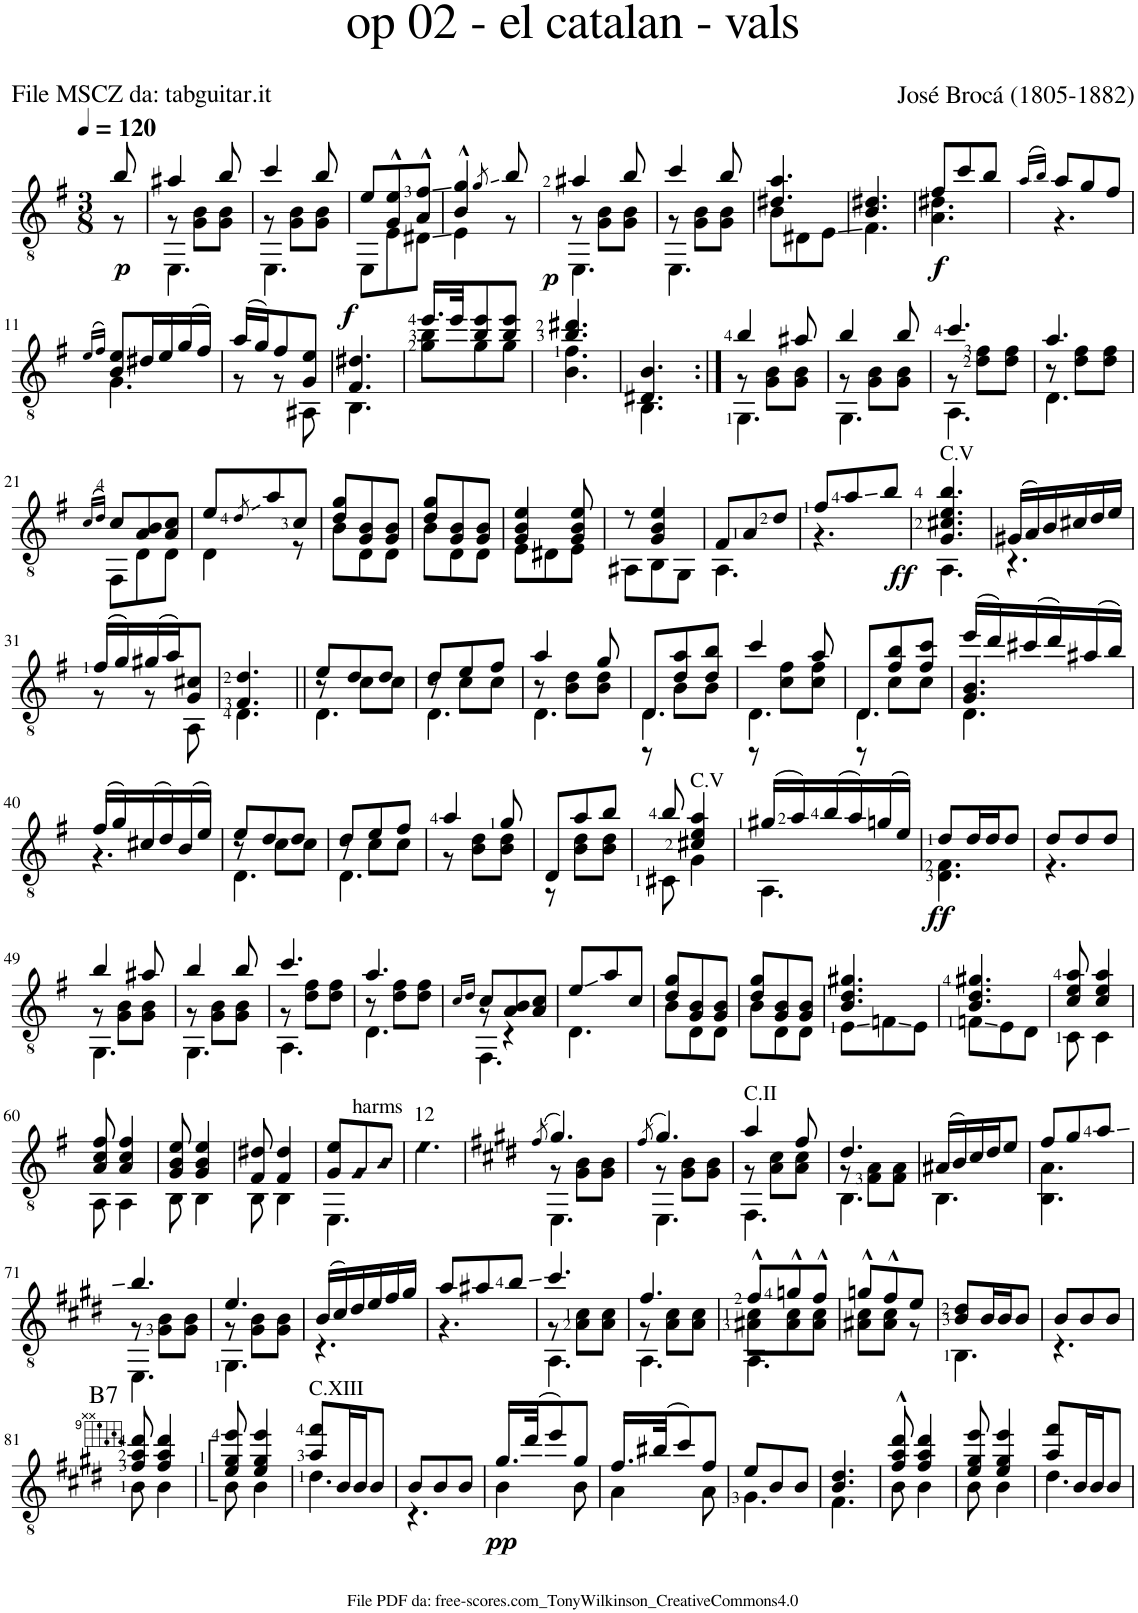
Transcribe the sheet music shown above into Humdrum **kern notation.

**kern	**dynam	**harte
*part1	*part1	*part1
*staff1	*staff1	*
*I"Guitar	*	*
*I'Guit.	*	*
*clefGv2	*	*
*k[f#]	*	*
*M3/8	*	*
*MM120	*	*
=	=	=
*^	*	*
!	!	!LO:DY:b	!
8b/	8r	p	.
=1	=1	=1	=1
*	*^	*	*
4a#X/	8r	4.EE\	.	.
.	8G\ 8B\L	.	.	.
8b/	8G\ 8B\J	.	.	.
=2	=2	=2	=2	=2
4cc/	8r	4.EE\	.	.
.	8G\ 8B\L	.	.	.
!	!	!	!LO:DY:b	!
8b/	8G\ 8B\J	.	f	.
*	*v	*v	*	*
=3	=3	=3	=3
8e/L	8EE\L	.	.
8G/^^ 8e/^^	8E\	.	.
8A/^^ 8f#/^^J	8D#X\J	.	.
=4	=4	=4	=4
4B/^^ 4g/^^	4E\	.	.
8qg/	.	.	.
8b/	8r	.	.
=5	=5	=5	=5
*	*^	*	*
!	!	!	!LO:DY:b	!
4a#X/	8r	4.EE\	p	.
.	8G\ 8B\L	.	.	.
8b/	8G\ 8B\J	.	.	.
=6	=6	=6	=6	=6
4cc/	8r	4.EE\	.	.
.	8G\ 8B\L	.	.	.
8b/	8G\ 8B\J	.	.	.
*	*v	*v	*	*
=7	=7	=7	=7
4.d#X/ 4.a/	8B\L	.	.
.	8D#X\	.	.
.	8E\J	.	.
=8	=8	=8	=8
4.B/ 4.d#X/	4.F#\	.	.
=9	=9	=9	=9
!	!	!LO:DY:b	!
8f#/L	4.A\ 4.d#X\	f	.
8cc/	.	.	.
8b/J	.	.	.
=10	=10	=10	=10
(16qa/LL	.	.	.
16qb/JJ)	.	.	.
8a/L	4.r	.	.
8g/	.	.	.
8f#/J	.	.	.
!!LO:LB:g=z	!!
=11	=11	=11	=11
(16qe/LL	.	.	.
16qf#/JJ)	.	.	.
8B/ 8e/L	4.G\	.	.
16d#X/L	.	.	.
16e/	.	.	.
(16g/	.	.	.
16f#/JJ)	.	.	.
=12	=12	=12	=12
(16a/LL	8r	.	.
16g/J)	.	.	.
8f#/	8r	.	.
8G/ 8e/J	8AA#X\	.	.
=13	=13	=13	=13
4.F#/ 4.d#X/	4.BB\	.	.
=14	=14	=14	=14
16.ee/LL	8g\ 8b\L	.	.
32ee/JK	.	.	.
8b/ 8ee/	8g\	.	.
8b/ 8ee/J	8g\J	.	.
=15	=15	=15	=15
4.b/ 4.dd#X/	4.B\ 4.f#\	.	.
=16	=16	=16	=16
4.D#X/ 4.B/	4.BB\	.	.
=17:|!	=17:|!	=17:|!	=17:|!
*	*^	*	*
4b/	8r	4.GG\	.	.
.	8G\ 8B\L	.	.	.
8a#X/	8G\ 8B\J	.	.	.
=18	=18	=18	=18	=18
4b/	8r	4.GG\	.	.
.	8G\ 8B\L	.	.	.
8b/	8G\ 8B\J	.	.	.
=19	=19	=19	=19	=19
4.cc/	8r	4.AA\	.	.
.	8d\ 8f#\L	.	.	.
.	8d\ 8f#\J	.	.	.
=20	=20	=20	=20	=20
4.a/	8r	4.D\	.	.
.	8d\ 8f#\L	.	.	.
.	8d\ 8f#\J	.	.	.
*v	*v	*v	*	*
!!LO:LB:g=z
=21	=21	=21
(16qc/LL	.	.
16qd/JJ)	.	.
*^	*	*
8c/L	8FF#\L	.	.
8A/ 8B/	8D\	.	.
8A/ 8c/J	8D\J	.	.
=22	=22	=22	=22
8e/L	4D\	.	.
8qd/	.	.	.
8a/	.	.	.
8c/J	8r	.	.
=23	=23	=23	=23
8d/ 8g/L	8B\L	.	.
8G/ 8B/	8D\	.	.
8G/ 8B/J	8D\J	.	.
=24	=24	=24	=24
8d/ 8g/L	8B\L	.	.
8G/ 8B/	8D\	.	.
8G/ 8B/J	8D\J	.	.
=25	=25	=25	=25
4G/ 4B/ 4e/	8E\L	.	.
.	8D#X\	.	.
8G/ 8B/ 8e/	8E\J	.	.
=26	=26	=26	=26
8r	8AA#X\L	.	.
4G/ 4B/ 4e/	8BB\	.	.
.	8GG\J	.	.
=27	=27	=27	=27
8F#/L	4.AA\	.	.
8A/	.	.	.
8d/J	.	.	.
=28	=28	=28	=28
8f#/L	4.r	.	.
8a/	.	.	.
8b/J	.	.	.
=29	=29	=29	=29
!LO:TX:a:t=C.V	!	!	!
!	!	!LO:DY:b	!
4.G/ 4.c#X/ 4.e/ 4.b/	4.AA\	ff	.
=30	=30	=30	=30
(16G#X/LL	4.r	.	.
16A/)	.	.	.
16B/	.	.	.
16c#X/	.	.	.
16d/	.	.	.
16e/JJ	.	.	.
!!LO:LB:g=z	!!
=31	=31	=31	=31
(16f#/LL	8r	.	.
16g/)	.	.	.
(16g#X/	8r	.	.
16a/J)	.	.	.
8G/ 8c#X/J	8AA\	.	.
=32	=32	=32	=32
4.F#/ 4.d/	4.D\	.	.
=33||	=33||	=33||	=33||
*	*^	*	*
8e/L	8r	4.D\	.	.
8d/	8c\L	.	.	.
8d/J	8c\J	.	.	.
=34	=34	=34	=34	=34
8d/L	8r	4.D\	.	.
8e/	8c\L	.	.	.
8f#/J	8c\J	.	.	.
=35	=35	=35	=35	=35
4a/	8r	4.D\	.	.
.	8B\ 8d\L	.	.	.
8g/	8B\ 8d\J	.	.	.
=36	=36	=36	=36	=36
8D/L	4.D\	8r	.	.
8d/ 8a/	.	8B\L	.	.
8d/ 8b/J	.	8B\J	.	.
=37	=37	=37	=37	=37
4cc/	4.D\	8r	.	.
.	.	8c\ 8f#\L	.	.
8a/	.	8c\ 8f#\J	.	.
=38	=38	=38	=38	=38
8D/L	4.D\	8r	.	.
8f#/ 8b/	.	8c\L	.	.
8f#/ 8cc/J	.	8c\J	.	.
=39	=39	=39	=39	=39
(16ee/LL	4.G/ 4.B/	4.D\	.	.
16dd/)	.	.	.	.
(16cc#X/	.	.	.	.
16dd/)	.	.	.	.
(16a#X/	.	.	.	.
16b/JJ)	.	.	.	.
*	*v	*v	*	*
!!LO:LB:g=z
=40	=40	=40	=40
(16f#/LL	4.r	.	.
16g/)	.	.	.
(16c#X/	.	.	.
16d/)	.	.	.
(16B/	.	.	.
16e/JJ)	.	.	.
=41	=41	=41	=41
*	*^	*	*
8e/L	8r	4.D\	.	.
8d/	8c\L	.	.	.
8d/J	8c\J	.	.	.
=42	=42	=42	=42	=42
8d/L	8r	4.D\	.	.
8e/	8c\L	.	.	.
8f#/J	8c\J	.	.	.
*	*v	*v	*	*
=43	=43	=43	=43
4a/	8r	.	.
.	8B\ 8d\L	.	.
8g/	8B\ 8d\J	.	.
=44	=44	=44	=44
8D/L	8r	.	.
8a/	8B\ 8d\L	.	.
8b/J	8B\ 8d\J	.	.
=45	=45	=45	=45
8b/	8C#X\	.	.
!LO:TX:a:t=C.V	!	!	!
4c#X/ 4e/ 4a/	4G\	.	.
=46	=46	=46	=46
(16g#X/LL	4.AA\	.	.
16a/)	.	.	.
(16b/	.	.	.
16a/)	.	.	.
(16gn/	.	.	.
16e/JJ)	.	.	.
=47	=47	=47	=47
!	!	!LO:DY:b	!
8d/L	4.D\ 4.F#\	ff	.
16d/L	.	.	.
16d/J	.	.	.
8d/J	.	.	.
=48	=48	=48	=48
8d/L	4.r	.	.
8d/	.	.	.
8d/J	.	.	.
!!LO:LB:g=z	!!
=49	=49	=49	=49
*	*^	*	*
4b/	8r	4.GG\	.	.
.	8G\ 8B\L	.	.	.
8a#X/	8G\ 8B\J	.	.	.
=50	=50	=50	=50	=50
4b/	8r	4.GG\	.	.
.	8G\ 8B\L	.	.	.
8b/	8G\ 8B\J	.	.	.
=51	=51	=51	=51	=51
4.cc/	8r	4.AA\	.	.
.	8d\ 8f#\L	.	.	.
.	8d\ 8f#\J	.	.	.
=52	=52	=52	=52	=52
4.a/	8r	4.D\	.	.
.	8d\ 8f#\L	.	.	.
.	8d\ 8f#\J	.	.	.
=53	=53	=53	=53	=53
16qc/LL	.	.	.	.
16qd/JJ	.	.	.	.
8c/L	8r	4.FF#\	.	.
8A/ 8B/	4r	.	.	.
8A/ 8c/J	.	.	.	.
*	*v	*v	*	*
=54	=54	=54	=54
8e/L	4.D\	.	.
8a/	.	.	.
8c/J	.	.	.
=55	=55	=55	=55
8d/ 8g/L	8B\L	.	.
8G/ 8B/	8D\	.	.
8G/ 8B/J	8D\J	.	.
=56	=56	=56	=56
8d/ 8g/L	8B\L	.	.
8G/ 8B/	8D\	.	.
8G/ 8B/J	8D\J	.	.
=57	=57	=57	=57
4.B/ 4.d/ 4.g#X/	8E\L	.	.
.	8Fn\	.	.
.	8E\J	.	.
=58	=58	=58	=58
4.B/ 4.d/ 4.g#X/	8Fn\L	.	.
.	8E\	.	.
.	8D\J	.	.
=59	=59	=59	=59
8c/ 8e/ 8a/	8C\	.	.
4c/ 4e/ 4a/	4C\	.	.
!!LO:LB:g=z	!!
=60	=60	=60	=60
8A/ 8c/ 8f#/	8AA\	.	.
4A/ 4c/ 4f#/	4AA\	.	.
=61	=61	=61	=61
8G/ 8B/ 8e/	8BB\	.	.
4G/ 4B/ 4e/	4BB\	.	.
=62	=62	=62	=62
8F#/ 8d#X/	8BB\	.	.
4F#/ 4d#/	4BB\	.	.
=63	=63	=63	=63
8G/ 8e/L	4.EE\	.	.
!LO:TX:a:t=harms	!	!	!
!LO:N:head=diamond	!	!	!
8G/	.	.	.
!LO:N:head=diamond	!	!	!
8B/J	.	.	.
*v	*v	*	*
=64	=64	=64
!LO:TX:a:t=12	!	!
!LO:N:head=diamond	!	!
4.e\	.	.
=65	=65	=65
*k[f#c#g#d#]	*	*
(8qf#/	.	.
*^	*	*
*	*^	*	*
4.g#/)	8r	4.EE\	.	.
.	8G#\ 8B\L	.	.	.
.	8G#\ 8B\J	.	.	.
=66	=66	=66	=66	=66
(8qf#/	.	.	.	.
4.g#/)	8r	4.EE\	.	.
.	8G#\ 8B\L	.	.	.
.	8G#\ 8B\J	.	.	.
=67	=67	=67	=67	=67
!LO:TX:a:t=C.II	!	!	!	!
4a/	8r	4.FF#\	.	.
.	8A\ 8c#\L	.	.	.
8f#/	8A\ 8c#\J	.	.	.
=68	=68	=68	=68	=68
4.d#/	8r	4.BB\	.	.
.	8F#\ 8A\L	.	.	.
.	8F#\ 8A\J	.	.	.
*	*v	*v	*	*
=69	=69	=69	=69
(16A#X/LL	4.BB\	.	.
16B/)	.	.	.
16c#/	.	.	.
16d#/J	.	.	.
8e/J	.	.	.
=70	=70	=70	=70
8f#/L	4.BB\ 4.A\	.	.
8g#/	.	.	.
8a/J	.	.	.
!!LO:LB:g=z	!!
=71	=71	=71	=71
*	*^	*	*
4.b/	8r	4.EE\	.	.
.	8G#\ 8B\L	.	.	.
.	8G#\ 8B\J	.	.	.
=72	=72	=72	=72	=72
4.e/	8r	4.GG#\	.	.
.	8G#\ 8B\L	.	.	.
.	8G#\ 8B\J	.	.	.
*	*v	*v	*	*
=73	=73	=73	=73
(16B/LL	4.r	.	.
16c#/)	.	.	.
16d#/	.	.	.
16e/	.	.	.
16f#/	.	.	.
16g#/JJ	.	.	.
=74	=74	=74	=74
8a/L	4.r	.	.
8a#X/	.	.	.
8b/J	.	.	.
=75	=75	=75	=75
*	*^	*	*
4.cc#/	8r	4.AA\	.	.
.	8A\ 8c#\L	.	.	.
.	8A\ 8c#\J	.	.	.
=76	=76	=76	=76	=76
4.f#/	8r	4.AA\	.	.
.	8A\ 8c#\L	.	.	.
.	8A\ 8c#\J	.	.	.
=77	=77	=77	=77	=77
8f#^^/L	8A#X\ 8c#\L	4.AA\	.	.
8gn^^/	8A#\ 8c#\	.	.	.
8f#^^/J	8A#\ 8c#\J	.	.	.
*	*v	*v	*	*
=78	=78	=78	=78
8gn^^/L	8A#X\ 8c#\L	.	.
8f#^^/	8A#\ 8c#\J	.	.
8e/J	8r	.	.
=79	=79	=79	=79
8B/ 8d#/L	4.BB\	.	.
16B/L	.	.	.
16B/J	.	.	.
8B/J	.	.	.
=80	=80	=80	=80
8B/L	4.r	.	.
8B/	.	.	.
8B/J	.	.	.
!!LO:LB:g=z	!!
=81	=81	=81	=81
!	!	!	!LO:H:kt=7
8f#/ 8a/ 8dd#/	8B\	.	B:7
4f#/ 4a/ 4dd#/	4B\	.	.
=82	=82	=82	=82
8e/: 8g#/: 8ee/:	8B\	.	.
4e/ 4g#/ 4ee/	4B\	.	.
=83	=83	=83	=83
!LO:TX:a:t=C.XIII	!	!	!
8a/ 8ff#/L	4.d#\	.	.
16B/L	.	.	.
16B/J	.	.	.
8B/J	.	.	.
=84	=84	=84	=84
8B/L	4.r	.	.
8B/	.	.	.
8B/J	.	.	.
=85	=85	=85	=85
!	!	!LO:DY:b	!
16.g#/LL	4B\	pp	.
(32dd#/JK	.	.	.
8ee/)	.	.	.
8g#/J	8B\	.	.
=86	=86	=86	=86
16.f#/LL	4A\	.	.
(32b#X/JK	.	.	.
8cc#/)	.	.	.
8f#/J	8A\	.	.
=87	=87	=87	=87
8e/L	4.G#\	.	.
8B/	.	.	.
8B/J	.	.	.
=88	=88	=88	=88
4.B/ 4.d#/	4.F#\	.	.
=89	=89	=89	=89
8f#/^^ 8a/^^ 8dd#/^^	8B\	.	.
4f#/ 4a/ 4dd#/	4B\	.	.
=90	=90	=90	=90
8e/ 8g#/ 8ee/	8B\	.	.
4e/ 4g#/ 4ee/	4B\	.	.
=91	=91	=91	=91
8a/ 8ff#/L	4.d#\	.	.
16B/L	.	.	.
16B/J	.	.	.
8B/J	.	.	.
*v	*v	*	*
=	=	=
*-	*-	*-
